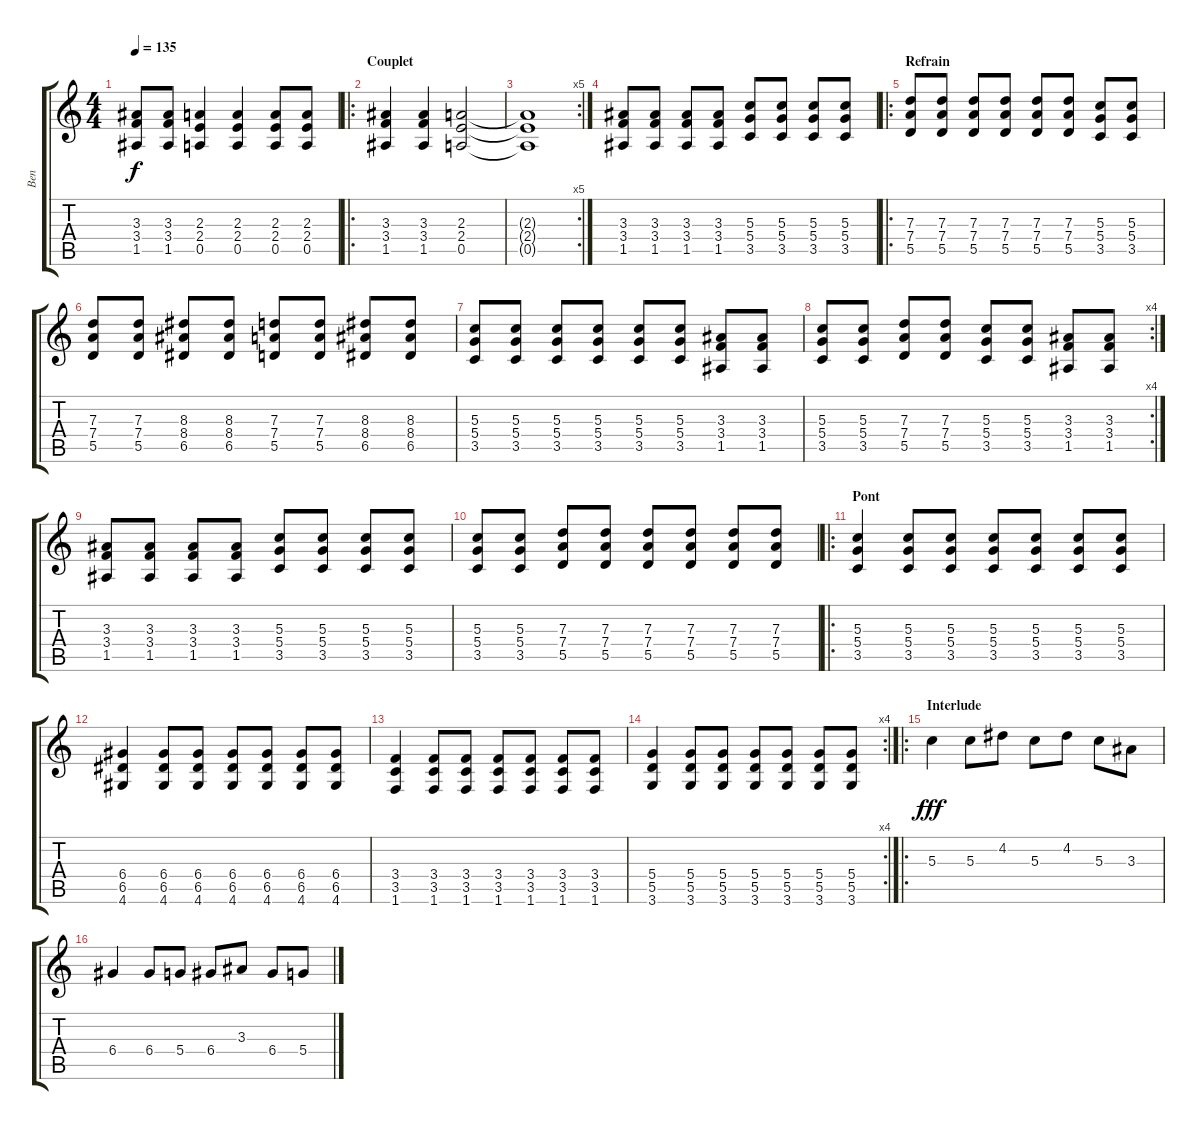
\track ("Ben" "Ben") {instrument distortionguitar}
\staff {score tabs}
\tuning (E4 B3 G3 D3 A2 E2) {hide}
\ts (4 4)
\tempo 135
\clef g2
\ks c
(3.3 3.4 1.5).8{dy f} (3.3 3.4 1.5).8 (2.3 2.4 0.5).4 (2.3 2.4 0.5).4 (2.3 2.4 0.5).8 (2.3 2.4 0.5).8 |
\ro
\section ("" "Couplet")
(3.3 3.4 1.5).4 (3.3 3.4 1.5).4 (2.3 2.4 0.5).2 |
\rc 5
(2.3{t} 2.4{t} 0.5{t}).1 |
(3.3 3.4 1.5).8 (3.3 3.4 1.5).8 (3.3 3.4 1.5).8 (3.3 3.4 1.5).8 (5.3 5.4 3.5).8 (5.3 5.4 3.5).8 (5.3 5.4 3.5).8 (5.3 5.4 3.5).8 |
\ro
\section ("" "Refrain")
(7.3 7.4 5.5).8 (7.3 7.4 5.5).8 (7.3 7.4 5.5).8 (7.3 7.4 5.5).8 (7.3 7.4 5.5).8 (7.3 7.4 5.5).8 (5.3 5.4 3.5).8 (5.3 5.4 3.5).8 |
(7.3 7.4 5.5).8 (7.3 7.4 5.5).8 (8.3 8.4 6.5).8 (8.3 8.4 6.5).8 (7.3 7.4 5.5).8 (7.3 7.4 5.5).8 (8.3 8.4 6.5).8 (8.3 8.4 6.5).8 |
(5.3 5.4 3.5).8 (5.3 5.4 3.5).8 (5.3 5.4 3.5).8 (5.3 5.4 3.5).8 (5.3 5.4 3.5).8 (5.3 5.4 3.5).8 (3.3 3.4 1.5).8 (3.3 3.4 1.5).8 |
\rc 4
(5.3 5.4 3.5).8 (5.3 5.4 3.5).8 (7.3 7.4 5.5).8 (7.3 7.4 5.5).8 (5.3 5.4 3.5).8 (5.3 5.4 3.5).8 (3.3 3.4 1.5).8 (3.3 3.4 1.5).8 |
(3.3 3.4 1.5).8 (3.3 3.4 1.5).8 (3.3 3.4 1.5).8 (3.3 3.4 1.5).8 (5.3 5.4 3.5).8 (5.3 5.4 3.5).8 (5.3 5.4 3.5).8 (5.3 5.4 3.5).8 |
(5.3 5.4 3.5).8 (5.3 5.4 3.5).8 (7.3 7.4 5.5).8 (7.3 7.4 5.5).8 (7.3 7.4 5.5).8 (7.3 7.4 5.5).8 (7.3 7.4 5.5).8 (7.3 7.4 5.5).8 |
\ro
\section ("" "Pont")
(5.3 5.4 3.5).4 (5.3 5.4 3.5).8 (5.3 5.4 3.5).8 (5.3 5.4 3.5).8 (5.3 5.4 3.5).8 (5.3 5.4 3.5).8 (5.3 5.4 3.5).8 |
(6.4 6.5 4.6).4 (6.4 6.5 4.6).8 (6.4 6.5 4.6).8 (6.4 6.5 4.6).8 (6.4 6.5 4.6).8 (6.4 6.5 4.6).8 (6.4 6.5 4.6).8 |
(3.4 3.5 1.6).4 (3.4 3.5 1.6).8 (3.4 3.5 1.6).8 (3.4 3.5 1.6).8 (3.4 3.5 1.6).8 (3.4 3.5 1.6).8 (3.4 3.5 1.6).8 |
\rc 4
(5.4 5.5 3.6).4 (5.4 5.5 3.6).8 (5.4 5.5 3.6).8 (5.4 5.5 3.6).8 (5.4 5.5 3.6).8 (5.4 5.5 3.6).8 (5.4 5.5 3.6).8 |
\ro
\section ("" "Interlude")
5.3.4{dy fff} 5.3.8 4.2.8 5.3.8 4.2.8 5.3.8 3.3.8 |
6.4.4 6.4.8 5.4.8 6.4.8 3.3.8 6.4.8 5.4.8
